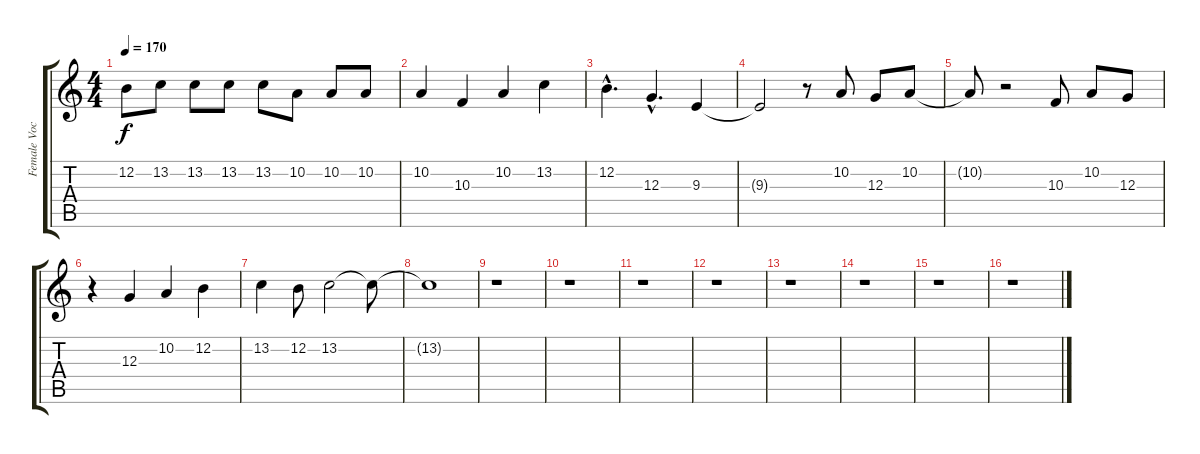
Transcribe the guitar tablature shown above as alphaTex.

\track ("Female Vocals" "Female Voc") {instrument flute}
\staff {score tabs}
\tuning (E4 B3 G3 D3 A2 E2) {hide}
\ts (4 4)
\tempo 170
\clef g2
\ks c
12.2{t}.8{dy f} 13.2.8 13.2.8 13.2.8 13.2.8 10.2.8 10.2.8 10.2.8 |
10.2.4 10.3.4 10.2.4 13.2.4 |
12.2{hac}.4{d} 12.3{hac}.4{d} 9.3.4 |
9.3{t}.2 r.8 10.2.8 12.3.8 10.2.8 |
10.2{t}.8 r.2 10.3.8 10.2.8 12.3.8 |
r.4 12.3.4 10.2.4 12.2.4 |
13.2.4 12.2.8 13.2.2 13.2{t}.8 |
13.2{t}.1 |
r.1 |
r.1 |
r.1 |
r.1 |
r.1 |
r.1 |
r.1 |
r.1
